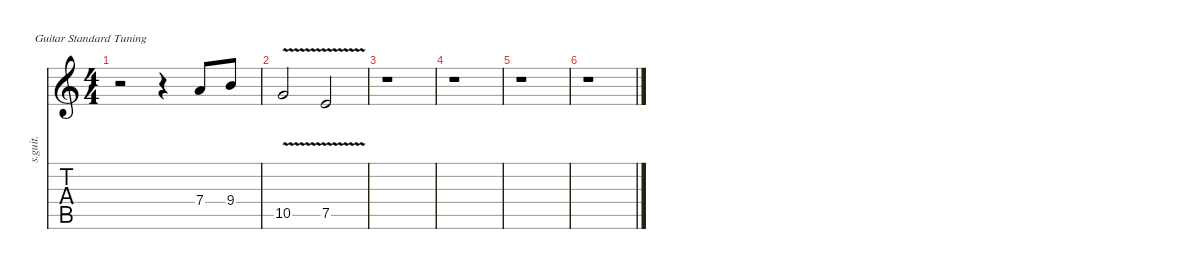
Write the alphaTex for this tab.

\defaultSystemsLayout 4
\hideDynamics
\bracketExtendMode nobrackets
\track ("James Hetfield (Rhythm)" "s.guit.") {instrument distortionguitar}
\staff {score tabs}
\tuning (E4 B3 G3 D3 A2 E2)
\ts (4 4)
\tempo (69 hide)
\clef g2
\ks c
r.2{dy f} r.4 7.4.8{lyrics (0 "") lyrics (1 "") lyrics (2 "") lyrics (3 "") lyrics (4 "")} 9.4.8{lyrics (0 "") lyrics (1 "") lyrics (2 "") lyrics (3 "") lyrics (4 "")} |
10.5{v}.2{lyrics (0 "") lyrics (1 "") lyrics (2 "") lyrics (3 "") lyrics (4 "")} 7.5{v}.2{lyrics (0 "") lyrics (1 "") lyrics (2 "") lyrics (3 "") lyrics (4 "")} |
r.1 |
r.1 |
r.1 |
r.1
